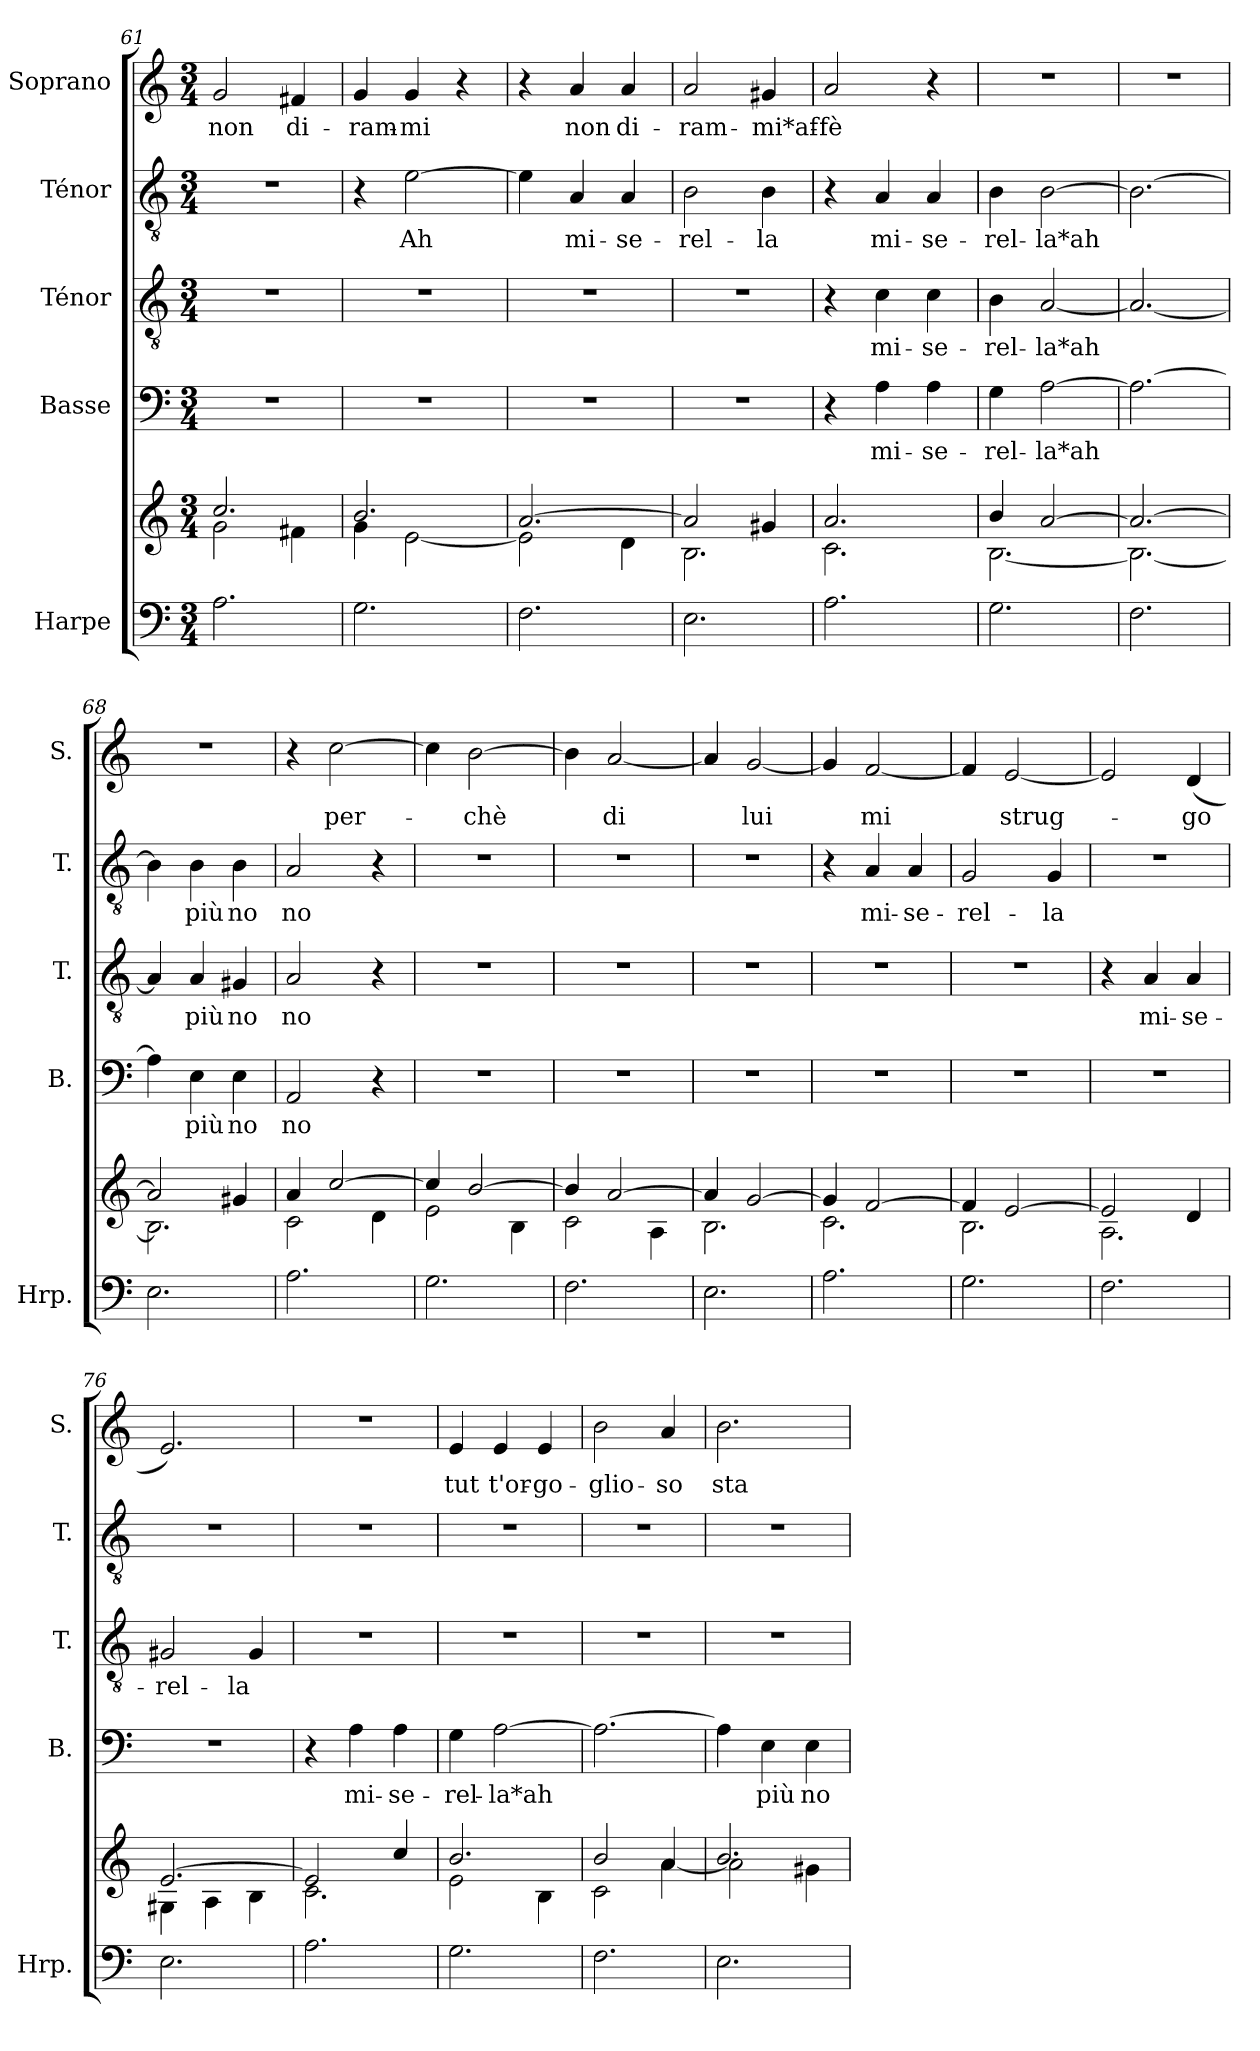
**kern	**kern	**kern	**text	**kern	**text	**kern	**text	**kern	**text
*part5	*part5	*part4	*part4	*part3	*part3	*part2	*part2	*part1	*part1
*staff6	*staff5	*staff4	*staff4	*staff3	*staff3	*staff2	*staff2	*staff1	*staff1
*I"Harpe	*	*I"Basse	*	*I"Ténor	*	*I"Ténor	*	*I"Soprano	*
*I'Hrp.	*	*I'B.	*	*I'T.	*	*I'T.	*	*I'S.	*
*clefF4	*clefG2	*clefF4	*	*clefGv2	*	*clefGv2	*	*clefG2	*
*k[]	*k[]	*k[]	*	*k[]	*	*k[]	*	*k[]	*
*M3/4	*M3/4	*M3/4	*	*M3/4	*	*M3/4	*	*M3/4	*
=61	=61	=61	=61	=61	=61	=61	=61	=61	=61
*	*^	*	*	*	*	*	*	*	*
!	!	!	!	!	!	!	!	!	!	!LO:LY:b
2.A\	2.cc/	2g\	2.r	.	2.r	.	2.r	.	2g/	non
!	!	!	!	!	!	!	!	!	!	!LO:LY:b
.	.	4f#X\	.	.	.	.	.	.	4f#X/	di-
=62	=62	=62	=62	=62	=62	=62	=62	=62	=62	=62
!	!	!	!	!	!	!	!	!	!	!LO:LY:b
2.G\	2.b/	4g\	2.r	.	2.r	.	4r	.	4g/	-ram-
!	!	!	!	!	!	!	!	!LO:LY:b	!	!LO:LY:b
.	.	[2e\	.	.	.	.	[2e\	Ah	4g/	-mi
.	.	.	.	.	.	.	.	.	4r	.
=63	=63	=63	=63	=63	=63	=63	=63	=63	=63	=63
2.F\	[2.a/	2e\]	2.r	.	2.r	.	4e\]	.	4r	.
!	!	!	!	!	!	!	!	!LO:LY:b	!	!LO:LY:b
.	.	.	.	.	.	.	4A/	mi-	4a/	non
!	!	!	!	!	!	!	!	!LO:LY:b	!	!LO:LY:b
.	.	4d\	.	.	.	.	4A/	-se-	4a/	di-
=64	=64	=64	=64	=64	=64	=64	=64	=64	=64	=64
!	!	!	!	!	!	!	!	!LO:LY:b	!	!LO:LY:b
2.E\	2a/]	2.B\	2.r	.	2.r	.	2B\	-rel-	2a/	-ram-
!	!	!	!	!	!	!	!	!LO:LY:b	!	!LO:LY:b
.	4g#X/	.	.	.	.	.	4B\	-la	4g#X/	-mi*af-
=65	=65	=65	=65	=65	=65	=65	=65	=65	=65	=65
!	!	!	!	!	!	!	!	!	!	!LO:LY:b
2.A\	2.a/	2.c\	4r	.	4r	.	4r	.	2a/	-fè
!	!	!	!	!LO:LY:b	!	!LO:LY:b	!	!LO:LY:b	!	!
.	.	.	4A\	mi-	4c\	mi-	4A/	mi-	.	.
!	!	!	!	!LO:LY:b	!	!LO:LY:b	!	!LO:LY:b	!	!
.	.	.	4A\	-se-	4c\	-se-	4A/	-se-	4r	.
=66	=66	=66	=66	=66	=66	=66	=66	=66	=66	=66
!	!	!	!	!LO:LY:b	!	!LO:LY:b	!	!LO:LY:b	!	!
2.G\	4b/	[2.B\	4G\	-rel-	4B\	-rel-	4B\	-rel-	2.r	.
!	!	!	!	!LO:LY:b	!	!LO:LY:b	!	!LO:LY:b	!	!
.	[2a/	.	[2A\	-la*ah	[2A/	-la*ah	[2B\	-la*ah	.	.
=67	=67	=67	=67	=67	=67	=67	=67	=67	=67	=67
2.F\	2.a/_	2.B\_	2.A\_	.	2.A/_	.	2.B\_	.	2.r	.
=68	=68	=68	=68	=68	=68	=68	=68	=68	=68	=68
2.E\	2a/]	2.B\]	4A\]	.	4A/]	.	4B\]	.	2.r	.
!	!	!	!	!LO:LY:b	!	!LO:LY:b	!	!LO:LY:b	!	!
.	.	.	4E\	più	4A/	più	4B\	più	.	.
!	!	!	!	!LO:LY:b	!	!LO:LY:b	!	!LO:LY:b	!	!
.	4g#X/	.	4E\	no	4G#X/	no	4B\	no	.	.
!!LO:LB:g=z
=69	=69	=69	=69	=69	=69	=69	=69	=69	=69	=69
!	!	!	!	!LO:LY:b	!	!LO:LY:b	!	!LO:LY:b	!	!
2.A\	4a/	2c\	2AA/	no	2A/	no	2A/	no	4r	.
!	!	!	!	!	!	!	!	!	!	!LO:LY:b
.	[2cc/	.	.	.	.	.	.	.	[2cc\	per-
.	.	4d\	4r	.	4r	.	4r	.	.	.
=70	=70	=70	=70	=70	=70	=70	=70	=70	=70	=70
2.G\	4cc/]	2e\	2.r	.	2.r	.	2.r	.	4cc\]	.
!	!	!	!	!	!	!	!	!	!	!LO:LY:b
.	[2b/	.	.	.	.	.	.	.	[2b\	-chè
.	.	4B\	.	.	.	.	.	.	.	.
=71	=71	=71	=71	=71	=71	=71	=71	=71	=71	=71
2.F\	4b/]	2c\	2.r	.	2.r	.	2.r	.	4b\]	.
!	!	!	!	!	!	!	!	!	!	!LO:LY:b
.	[2a/	.	.	.	.	.	.	.	[2a/	di
.	.	4A\	.	.	.	.	.	.	.	.
=72	=72	=72	=72	=72	=72	=72	=72	=72	=72	=72
2.E\	4a/]	2.B\	2.r	.	2.r	.	2.r	.	4a/]	.
!	!	!	!	!	!	!	!	!	!	!LO:LY:b
.	[2g/	.	.	.	.	.	.	.	[2g/	lui
=73	=73	=73	=73	=73	=73	=73	=73	=73	=73	=73
2.A\	4g/]	2.c\	2.r	.	2.r	.	4r	.	4g/]	.
!	!	!	!	!	!	!	!	!LO:LY:b	!	!LO:LY:b
.	[2f/	.	.	.	.	.	4A/	mi-	[2f/	mi
!	!	!	!	!	!	!	!	!LO:LY:b	!	!
.	.	.	.	.	.	.	4A/	-se-	.	.
=74	=74	=74	=74	=74	=74	=74	=74	=74	=74	=74
!	!	!	!	!	!	!	!	!LO:LY:b	!	!
2.G\	4f/]	2.B\	2.r	.	2.r	.	2G/	-rel-	4f/]	.
!	!	!	!	!	!	!	!	!	!	!LO:LY:b
.	[2e/	.	.	.	.	.	.	.	[2e/	strug-
!	!	!	!	!	!	!	!	!LO:LY:b	!	!
.	.	.	.	.	.	.	4G/	-la	.	.
=75	=75	=75	=75	=75	=75	=75	=75	=75	=75	=75
2.F\	2e/]	2.A\	2.r	.	4r	.	2.r	.	2e/]	.
!	!	!	!	!	!	!LO:LY:b	!	!	!	!
.	.	.	.	.	4A/	mi-	.	.	.	.
!	!	!	!	!	!	!LO:LY:b	!	!	!	!LO:LY:b
.	4d/	.	.	.	4A/	-se-	.	.	(<4d/	-go
=76	=76	=76	=76	=76	=76	=76	=76	=76	=76	=76
!	!	!	!	!	!	!LO:LY:b	!	!	!	!
2.E\	[2.e/	4G#X\	2.r	.	2G#X/	-rel-	2.r	.	2.e/)	.
.	.	4A\	.	.	.	.	.	.	.	.
!	!	!	!	!	!	!LO:LY:b	!	!	!	!
.	.	4B\	.	.	4G#/	-la	.	.	.	.
=77	=77	=77	=77	=77	=77	=77	=77	=77	=77	=77
2.A\	2e/]	2.c\	4r	.	2.r	.	2.r	.	2.r	.
!	!	!	!	!LO:LY:b	!	!	!	!	!	!
.	.	.	4A\	mi-	.	.	.	.	.	.
!	!	!	!	!LO:LY:b	!	!	!	!	!	!
.	4cc/	.	4A\	-se-	.	.	.	.	.	.
=78	=78	=78	=78	=78	=78	=78	=78	=78	=78	=78
!	!	!	!	!LO:LY:b	!	!	!	!	!	!LO:LY:b
2.G\	2.b/	2e\	4G\	-rel-	2.r	.	2.r	.	4e/	tut
!	!	!	!	!LO:LY:b	!	!	!	!	!	!LO:LY:b
.	.	.	[2A\	-la*ah	.	.	.	.	4e/	t'or-
!	!	!	!	!	!	!	!	!	!	!LO:LY:b
.	.	4B\	.	.	.	.	.	.	4e/	-go-
!!LO:PB:g=z
=79	=79	=79	=79	=79	=79	=79	=79	=79	=79	=79
!	!	!	!	!	!	!	!	!	!	!LO:LY:b
2.F\	2b/	2c\	2.A\_	.	2.r	.	2.r	.	2b\	-glio-
!	!	!	!	!	!	!	!	!	!	!LO:LY:b
.	4a/	[4a\	.	.	.	.	.	.	4a/	-so
=80	=80	=80	=80	=80	=80	=80	=80	=80	=80	=80
!	!	!	!	!	!	!	!	!	!	!LO:LY:b
2.E\	2.b/	2a\]	4A\]	.	2.r	.	2.r	.	2.b\	sta
!	!	!	!	!LO:LY:b	!	!	!	!	!	!
.	.	.	4E\	più	.	.	.	.	.	.
!	!	!	!	!LO:LY:b	!	!	!	!	!	!
.	.	4g#X\	4E\	no	.	.	.	.	.	.
*	*v	*v	*	*	*	*	*	*	*	*
=	=	=	=	=	=	=	=	=	=
*-	*-	*-	*-	*-	*-	*-	*-	*-	*-
